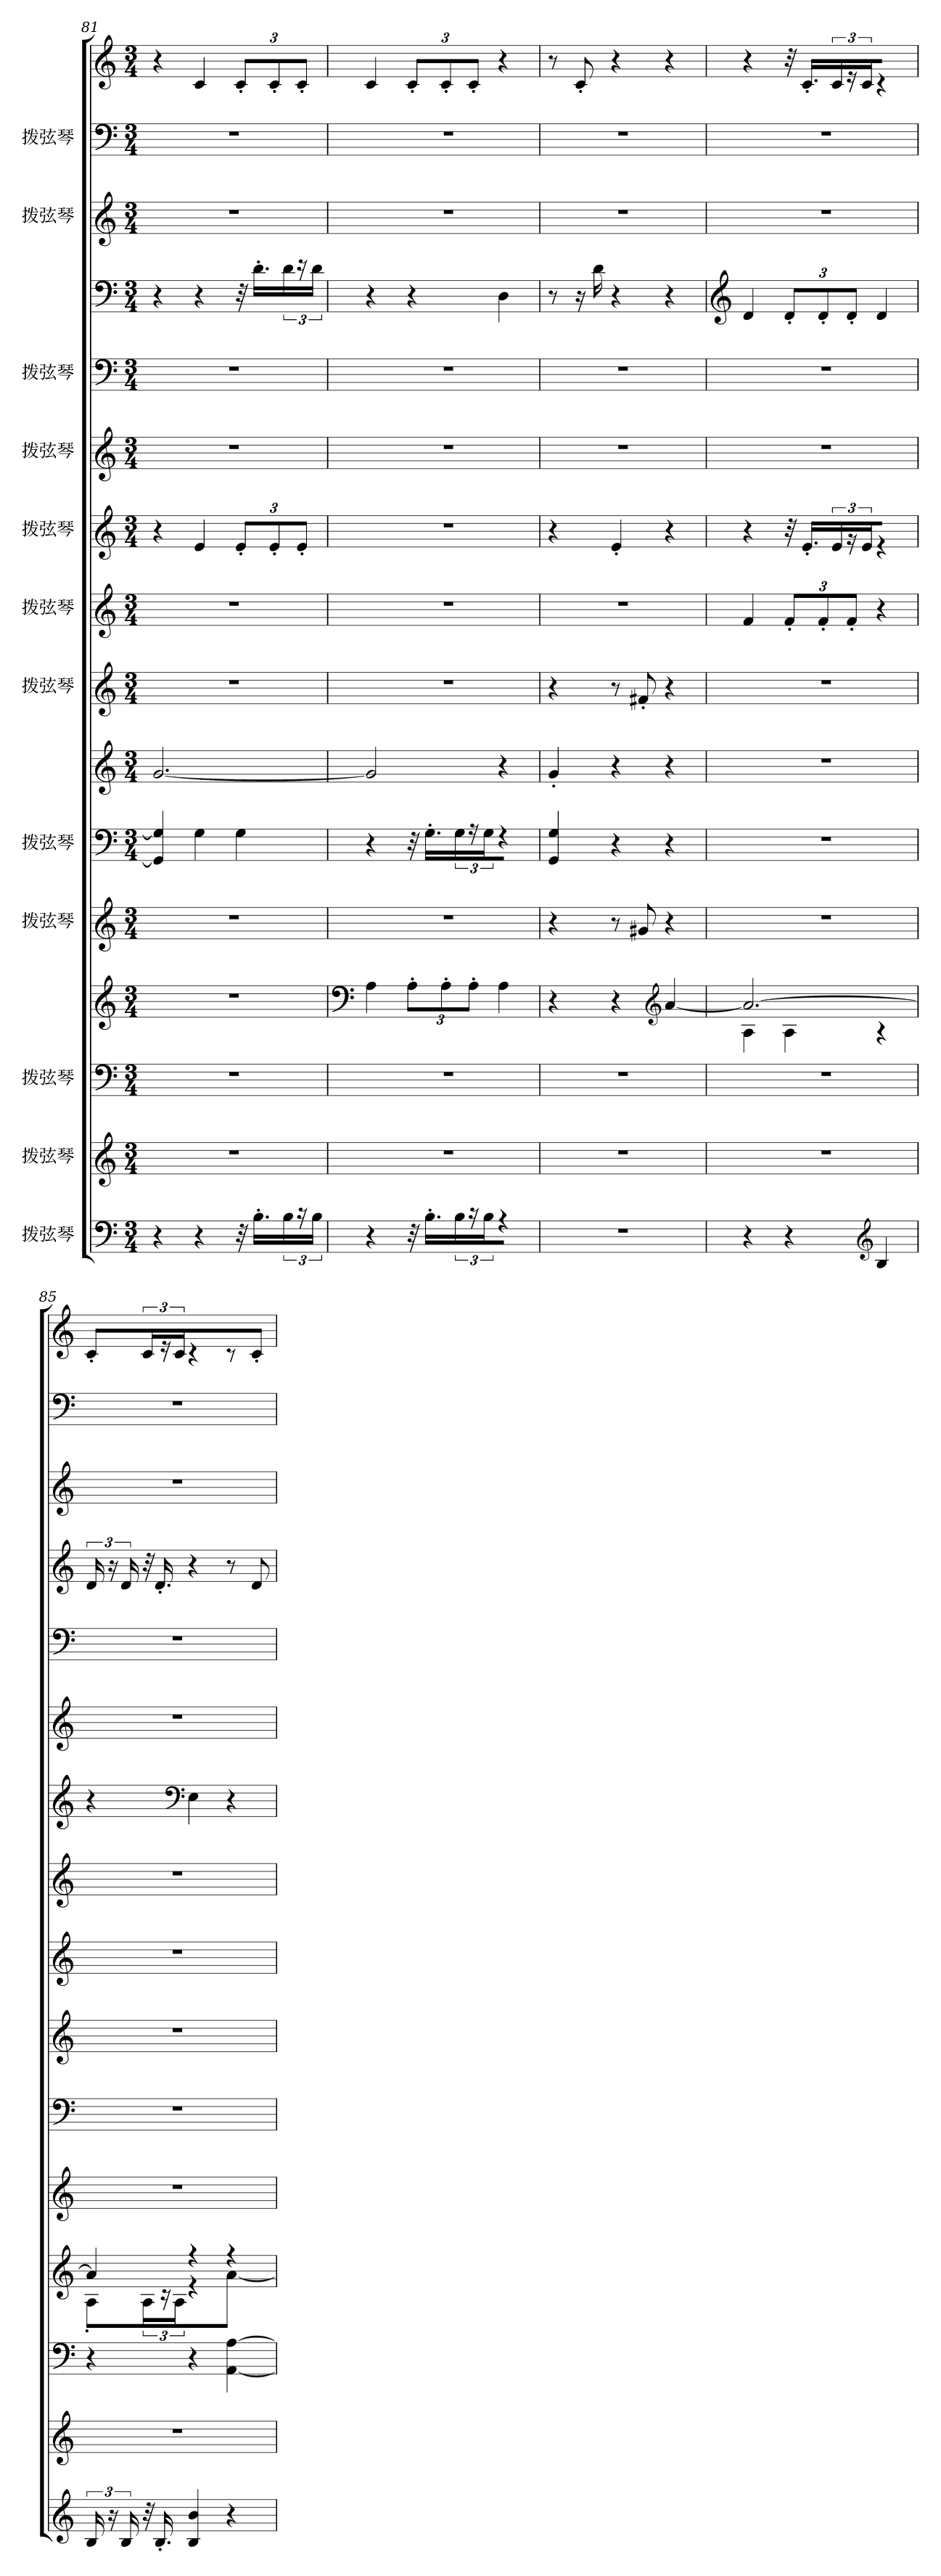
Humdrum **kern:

**kern	**kern	**kern	**kern	**kern	**kern	**kern	**kern	**kern	**kern	**kern	**kern	**kern	**kern	**kern	**kern
*part12	*part11	*part10	*part10	*part9	*part8	*part8	*part7	*part6	*part5	*part4	*part3	*part3	*part2	*part1	*part1
*staff16	*staff15	*staff14	*staff13	*staff12	*staff11	*staff10	*staff9	*staff8	*staff7	*staff6	*staff5	*staff4	*staff3	*staff2	*staff1
*I"拨弦琴	*I"拨弦琴	*I"拨弦琴	*	*I"拨弦琴	*I"拨弦琴	*	*I"拨弦琴	*I"拨弦琴	*I"拨弦琴	*I"拨弦琴	*I"拨弦琴	*	*I"拨弦琴	*I"拨弦琴	*
*clefF4	*clefG2	*clefF4	*clefG2	*clefG2	*clefF4	*clefG2	*clefG2	*clefG2	*clefG2	*clefG2	*clefF4	*clefF4	*clefG2	*clefF4	*clefG2
*k[]	*k[]	*k[]	*k[]	*k[]	*k[]	*k[]	*k[]	*k[]	*k[]	*k[]	*k[]	*k[]	*k[]	*k[]	*k[]
*M3/4	*M3/4	*M3/4	*M3/4	*M3/4	*M3/4	*M3/4	*M3/4	*M3/4	*M3/4	*M3/4	*M3/4	*M3/4	*M3/4	*M3/4	*M3/4
=81	=81	=81	=81	=81	=81	=81	=81	=81	=81	=81	=81	=81	=81	=81	=81
4r	2.r	2.r	2.r	2.r	4GG/] 4G/]	[2.g/	2.r	2.r	4r	2.r	2.r	4r	2.r	2.r	4r
4r	.	.	.	.	4G\	.	.	.	4e/	.	.	4r	.	.	4c/
*	*	*	*	*	*	*	*	*	*Xbrackettup	*	*	*	*	*	*Xbrackettup
32r	.	.	.	.	4G\	.	.	.	12e'/L	.	.	32r	.	.	12c'/L
16.B'\LL	.	.	.	.	.	.	.	.	.	.	.	16.d'\LL	.	.	.
.	.	.	.	.	.	.	.	.	12e'/	.	.	.	.	.	12c'/
24B\JJ	.	.	.	.	.	.	.	.	.	.	.	24d\JJ	.	.	.
24r	.	.	.	.	.	.	.	.	12e'/J	.	.	24r	.	.	12c'/J
24B\	.	.	.	.	.	.	.	.	.	.	.	24d\	.	.	.
=82	=82	=82	=82	=82	=82	=82	=82	=82	=82	=82	=82	=82	=82	=82	=82
*	*	*	*clefF4	*	*	*	*	*	*	*	*	*	*	*	*
4r	2.r	2.r	4A\	2.r	4r	2g/]	2.r	2.r	2.r	2.r	2.r	4r	2.r	2.r	4c/
*	*	*	*Xbrackettup	*	*	*	*	*	*	*	*	*	*	*	*
32r	.	.	12A'\L	.	32r	.	.	.	.	.	.	4r	.	.	12c'/L
16.B'\LL	.	.	.	.	16.G'\LL	.	.	.	.	.	.	.	.	.	.
.	.	.	12A'\	.	.	.	.	.	.	.	.	.	.	.	12c'/
24B\JJ	.	.	.	.	24G\JJ	.	.	.	.	.	.	.	.	.	.
24r	.	.	12A'\J	.	24r	.	.	.	.	.	.	.	.	.	12c'/J
24B\	.	.	.	.	24G\	.	.	.	.	.	.	.	.	.	.
4r	.	.	4A\	.	4r	4r	.	.	.	.	.	4D\	.	.	4r
!!LO:PB:g=z
=83	=83	=83	=83	=83	=83	=83	=83	=83	=83	=83	=83	=83	=83	=83	=83
2.r	2.r	2.r	4r	4r	4GG/ 4G/	4g'/	4r	2.r	4r	2.r	2.r	8r	2.r	2.r	8r
.	.	.	.	.	.	.	.	.	.	.	.	16r	.	.	8c'/
.	.	.	.	.	.	.	.	.	.	.	.	16d\	.	.	.
.	.	.	4r	8r	4r	4r	8r	.	4e'/	.	.	4r	.	.	4r
.	.	.	.	8g#X/	.	.	8f#X'/	.	.	.	.	.	.	.	.
*	*	*	*clefG2	*	*	*	*	*	*	*	*	*	*	*	*
.	.	.	[4a/	4r	4r	4r	4r	.	4r	.	.	4r	.	.	4r
=84	=84	=84	=84	=84	=84	=84	=84	=84	=84	=84	=84	=84	=84	=84	=84
*	*	*	*	*	*	*	*	*	*	*	*	*clefG2	*	*	*
*	*	*	*^	*	*	*	*	*	*	*	*	*	*	*	*
4r	2.r	2.r	2.a/_	4A\	2.r	2.r	2.r	2.r	4f/	4r	2.r	2.r	4d/	2.r	2.r	4r
*	*	*	*	*	*	*	*	*	*Xbrackettup	*	*	*	*Xbrackettup	*	*	*
4r	.	.	.	4A\	.	.	.	.	12f'/L	32r	.	.	12d'/L	.	.	32r
.	.	.	.	.	.	.	.	.	.	16.e'/LL	.	.	.	.	.	16.c'/LL
.	.	.	.	.	.	.	.	.	12f'/	.	.	.	12d'/	.	.	.
*	*	*	*	*	*	*	*	*	*	*brackettup	*	*	*	*	*	*brackettup
.	.	.	.	.	.	.	.	.	.	24e/JJ	.	.	.	.	.	24c/JJ
.	.	.	.	.	.	.	.	.	12f'/J	24r	.	.	12d'/J	.	.	24r
.	.	.	.	.	.	.	.	.	.	24e/	.	.	.	.	.	24c/
*clefG2	*	*	*	*	*	*	*	*	*	*	*	*	*	*	*	*
4B/	.	.	.	4r	.	.	.	.	4r	4r	.	.	4d/	.	.	4r
=85	=85	=85	=85	=85	=85	=85	=85	=85	=85	=85	=85	=85	=85	=85	=85	=85
*	*	*	*	*	*	*	*	*	*	*	*	*	*brackettup	*	*	*
24B/	2.r	4r	4a/]	8A'\L	2.r	2.r	2.r	2.r	2.r	4r	2.r	2.r	24d/	2.r	2.r	8c'/L
24r	.	.	.	.	.	.	.	.	.	.	.	.	24r	.	.	.
24B/	.	.	.	.	.	.	.	.	.	.	.	.	24d/	.	.	.
*	*	*	*	*brackettup	*	*	*	*	*	*	*	*	*	*	*	*
32r	.	.	.	24A\Jk	.	.	.	.	.	.	.	.	32r	.	.	24c/Jk
16.B'/	.	.	.	.	.	.	.	.	.	.	.	.	16.d'/	.	.	.
.	.	.	.	24r	.	.	.	.	.	.	.	.	.	.	.	24r
.	.	.	.	24A\	.	.	.	.	.	.	.	.	.	.	.	24c/
*	*	*	*	*	*	*	*	*	*	*clefF4	*	*	*	*	*	*
4B/ 4b/	.	4r	4r	4r	.	.	.	.	.	4E\	.	.	4r	.	.	4r
4r	.	[4AA\ [4A\	4r	[4a\	.	.	.	.	.	4r	.	.	8r	.	.	8r
.	.	.	.	.	.	.	.	.	.	.	.	.	8d/	.	.	8c'/
*	*	*	*v	*v	*	*	*	*	*	*	*	*	*	*	*	*
=	=	=	=	=	=	=	=	=	=	=	=	=	=	=	=
*-	*-	*-	*-	*-	*-	*-	*-	*-	*-	*-	*-	*-	*-	*-	*-
